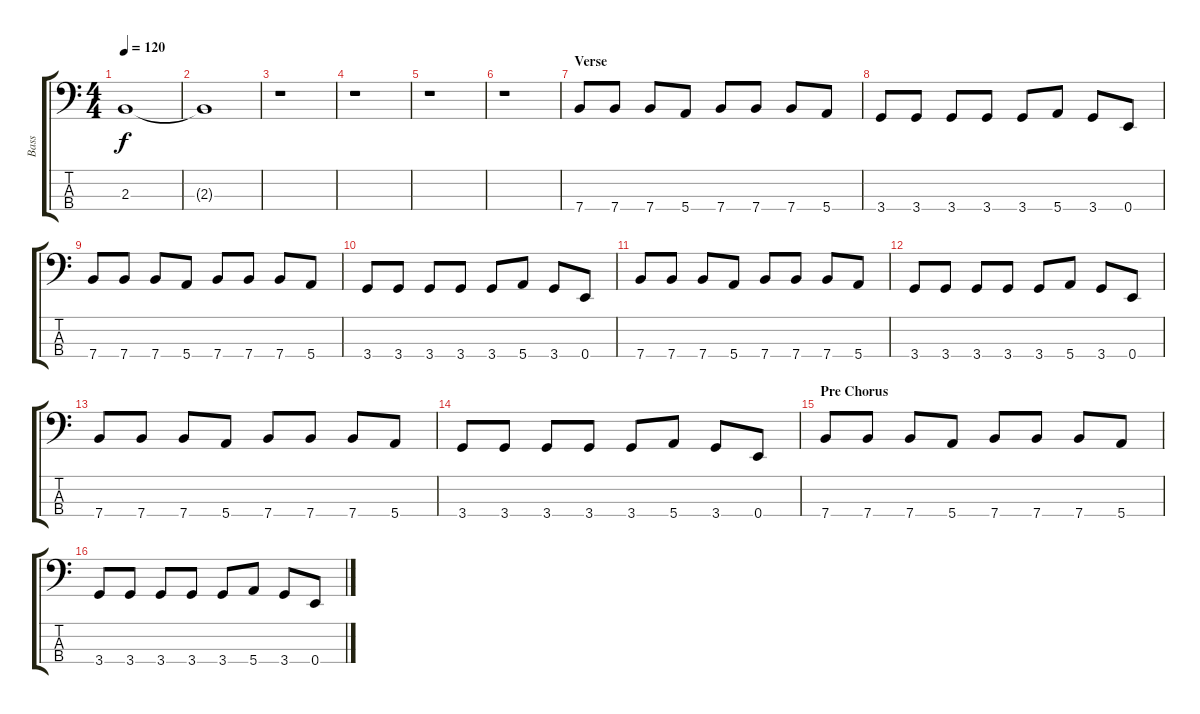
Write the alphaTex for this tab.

\track ("Bass" "Bass") {instrument electricbassfinger}
\staff {score tabs}
\tuning (G2 D2 A1 E1) {hide}
\ts (4 4)
\tempo 120
\clef f4
\ks c
2.3{t}.1{dy f} |
2.3{t}.1 |
r.1 |
r.1 |
r.1 |
r.1 |
\section ("" "Verse")
7.4.8 7.4.8 7.4.8 5.4.8 7.4.8 7.4.8 7.4.8 5.4.8 |
3.4.8 3.4.8 3.4.8 3.4.8 3.4.8 5.4.8 3.4.8 0.4.8 |
7.4.8 7.4.8 7.4.8 5.4.8 7.4.8 7.4.8 7.4.8 5.4.8 |
3.4.8 3.4.8 3.4.8 3.4.8 3.4.8 5.4.8 3.4.8 0.4.8 |
7.4.8 7.4.8 7.4.8 5.4.8 7.4.8 7.4.8 7.4.8 5.4.8 |
3.4.8 3.4.8 3.4.8 3.4.8 3.4.8 5.4.8 3.4.8 0.4.8 |
7.4.8 7.4.8 7.4.8 5.4.8 7.4.8 7.4.8 7.4.8 5.4.8 |
3.4.8 3.4.8 3.4.8 3.4.8 3.4.8 5.4.8 3.4.8 0.4.8 |
\section ("" "Pre Chorus")
7.4.8 7.4.8 7.4.8 5.4.8 7.4.8 7.4.8 7.4.8 5.4.8 |
3.4.8 3.4.8 3.4.8 3.4.8 3.4.8 5.4.8 3.4.8 0.4.8
